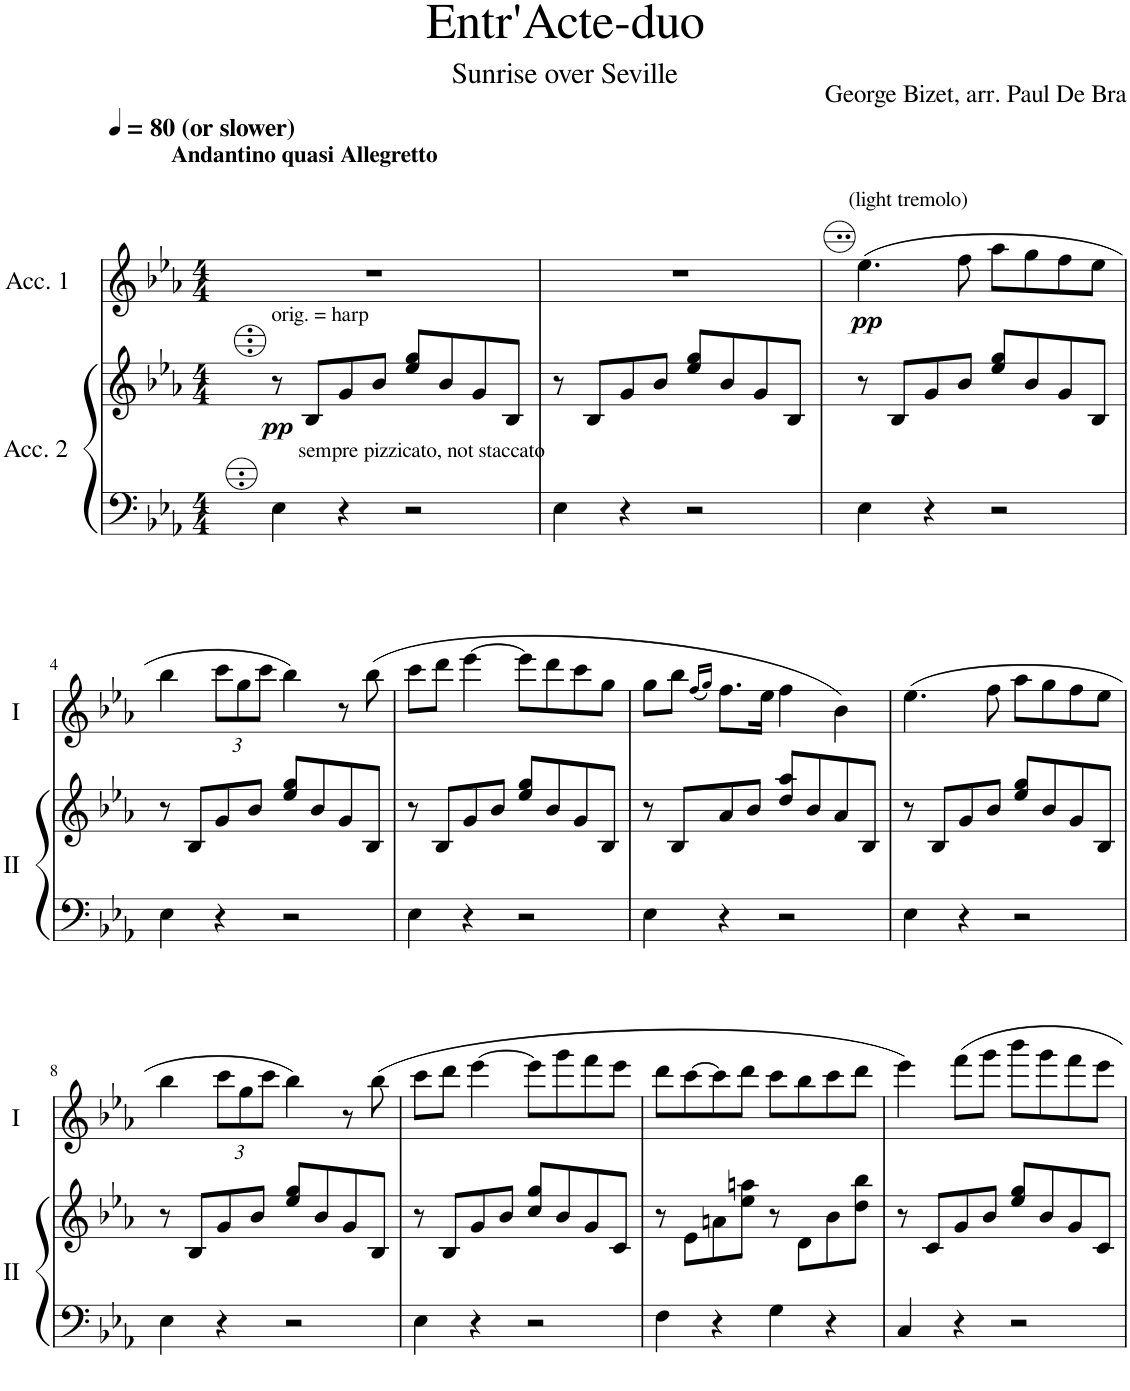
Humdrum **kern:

**kern	**kern	**dynam	**kern	**dynam
*part2	*part2	*part2	*part1	*part1
*staff3	*staff2	*staff2/3	*staff1	*staff1
*I"Acc. 2	*	*	*I"Acc. 1	*
*clefF4	*clefG2	*	*clefG2	*
*k[b-e-a-]	*k[b-e-a-]	*	*k[b-e-a-]	*
*M4/4	*M4/4	*	*M4/4	*
*MM80	*MM80	*	*MM80	*
=1	=1	=1	=1	=1
!	!	!	!LO:TX:a:B:t=(or slower)	!
!	!	!	!LO:TX:a:B:t=Andantino quasi Allegretto	!
!	!LO:TX:a:t=orig. = harp	!	!	!
!LO:TX:a:t=sempre pizzicato, not staccato	!	!	!	!
!	!	!LO:DY:b	!	!
4E-\	8r	pp	1r	.
.	8B-/L	.	.	.
4r	8g/	.	.	.
.	8b-/J	.	.	.
2r	8ee-/ 8gg/L	.	.	.
.	8b-/	.	.	.
.	8g/	.	.	.
.	8B-/J	.	.	.
=2	=2	=2	=2	=2
4E-\	8r	.	1r	.
.	8B-/L	.	.	.
4r	8g/	.	.	.
.	8b-/J	.	.	.
2r	8ee-/ 8gg/L	.	.	.
.	8b-/	.	.	.
.	8g/	.	.	.
.	8B-/J	.	.	.
=3	=3	=3	=3	=3
!	!	!	!LO:TX:a:t=(light tremolo)	!
!	!	!	!	!LO:DY:b
4E-\	8r	.	(4.ee-\	pp
.	8B-/L	.	.	.
4r	8g/	.	.	.
.	8b-/J	.	8ff\	.
2r	8ee-/ 8gg/L	.	8aa-\L	.
.	8b-/	.	8gg\	.
.	8g/	.	8ff\	.
.	8B-/J	.	8ee-\J	.
!!LO:LB:g=z
=4	=4	=4	=4	=4
4E-\	8r	.	4bb-\	.
.	8B-/L	.	.	.
*	*	*	*Xbrackettup	*
4r	8g/	.	12ccc\L	.
.	.	.	12gg\	.
.	8b-/J	.	.	.
.	.	.	12ccc\J	.
2r	8ee-/ 8gg/L	.	4bb-\)	.
.	8b-/	.	.	.
.	8g/	.	8r	.
.	8B-/J	.	(8bb-\	.
=5	=5	=5	=5	=5
4E-\	8r	.	8ccc\L	.
.	8B-/L	.	8ddd\J	.
4r	8g/	.	[4eee-\	.
.	8b-/J	.	.	.
2r	8ee-/ 8gg/L	.	8eee-\L]	.
.	8b-/	.	8ddd\	.
.	8g/	.	8ccc\	.
.	8B-/J	.	8gg\J	.
=6	=6	=6	=6	=6
4E-\	8r	.	8gg\L	.
.	8B-/L	.	8bb-\J	.
.	.	.	(16qff/LL	.
.	.	.	16qgg/JJ)	.
4r	8a-/	.	8.ff\L	.
.	8b-/J	.	.	.
.	.	.	16ee-\Jk	.
2r	8dd/ 8aa-/L	.	4ff\	.
.	8b-/	.	.	.
.	8a-/	.	4b-\)	.
.	8B-/J	.	.	.
=7	=7	=7	=7	=7
4E-\	8r	.	(4.ee-\	.
.	8B-/L	.	.	.
4r	8g/	.	.	.
.	8b-/J	.	8ff\	.
2r	8ee-/ 8gg/L	.	8aa-\L	.
.	8b-/	.	8gg\	.
.	8g/	.	8ff\	.
.	8B-/J	.	8ee-\J	.
!!LO:LB:g=z
=8	=8	=8	=8	=8
4E-\	8r	.	4bb-\	.
.	8B-/L	.	.	.
4r	8g/	.	12ccc\L	.
.	.	.	12gg\	.
.	8b-/J	.	.	.
.	.	.	12ccc\J	.
2r	8ee-/ 8gg/L	.	4bb-\)	.
.	8b-/	.	.	.
.	8g/	.	8r	.
.	8B-/J	.	(8bb-\	.
=9	=9	=9	=9	=9
4E-\	8r	.	8ccc\L	.
.	8B-/L	.	8ddd\J	.
4r	8g/	.	[4eee-\	.
.	8b-/J	.	.	.
2r	8cc/ 8gg/L	.	8eee-\L]	.
.	8b-/	.	8ggg\	.
.	8g/	.	8fff\	.
.	8c/J	.	8eee-\J	.
=10	=10	=10	=10	=10
4F\	8r	.	8ddd\L	.
.	8e-\L	.	[8ccc\	.
4r	8an\	.	8ccc\]	.
.	8ee-\ 8aan\J	.	8ddd\J	.
4G\	8r	.	8ccc\L	.
.	8d\L	.	8bb-\	.
4r	8b-\	.	8ccc\	.
.	8dd\ 8bb-\J	.	8ddd\J	.
=11	=11	=11	=11	=11
4C/	8r	.	4eee-\)	.
.	8c/L	.	.	.
4r	8g/	.	8fff\L	.
.	8b-/J	.	8ggg\J	.
2r	8ee-/ 8gg/L	.	8bbb-\L	.
.	8b-/	.	8ggg\	.
.	8g/	.	8fff\	.
.	8c/J	.	8eee-\J	.
=	=	=	=	=
*-	*-	*-	*-	*-
